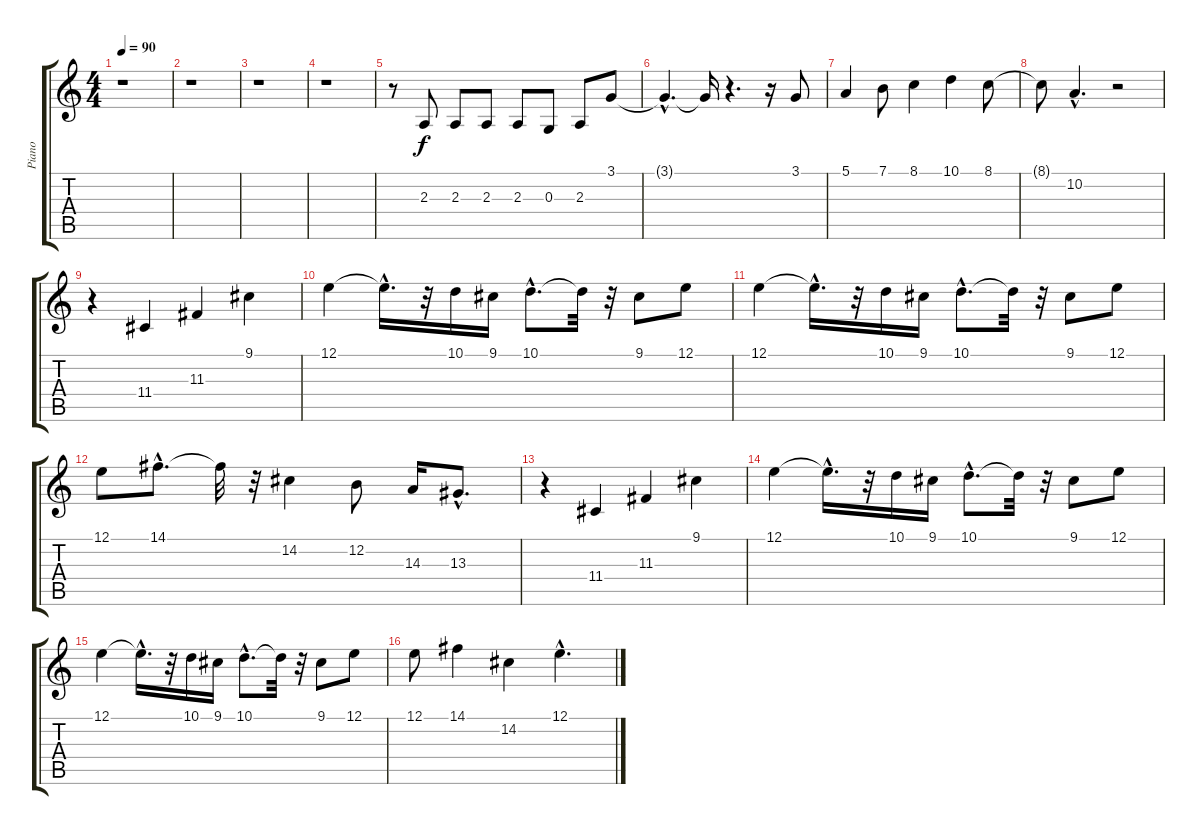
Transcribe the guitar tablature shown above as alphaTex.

\track ("Piano" "Piano") {instrument electricpiano2}
\staff {score tabs}
\tuning (E4 B3 G3 D3 A2 E2) {hide}
\ts (4 4)
\tempo 90
\clef g2
\ks c
r.1{dy f} |
r.1 |
r.1 |
r.1 |
r.8 2.3.8 2.3.8 2.3.8 2.3.8 0.3.8 2.3.8 3.1.8 |
3.1{hac t}.4{d} 3.1{t}.16 r.4{d} r.16 3.1.8 |
5.1.4 7.1.8 8.1.4 10.1.4 8.1.8 |
8.1{t}.8 10.2{hac}.4{d} r.2 |
r.4 11.4.4 11.3.4 9.1.4 |
12.1.4 12.1{hac t}.16{d} r.32 10.1.16 9.1.16 10.1{hac}.8{d} 10.1{t}.32 r.32 9.1.8 12.1.8 |
12.1.4 12.1{hac t}.16{d} r.32 10.1.16 9.1.16 10.1{hac}.8{d} 10.1{t}.32 r.32 9.1.8 12.1.8 |
12.1.8 14.1{hac}.8{d} 14.1{t}.32 r.32 14.2.4 12.2.8 14.3.16 13.3{hac}.8{d} |
r.4 11.4.4 11.3.4 9.1.4 |
12.1.4 12.1{hac t}.16{d} r.32 10.1.16 9.1.16 10.1{hac}.8{d} 10.1{t}.32 r.32 9.1.8 12.1.8 |
12.1.4 12.1{hac t}.16{d} r.32 10.1.16 9.1.16 10.1{hac}.8{d} 10.1{t}.32 r.32 9.1.8 12.1.8 |
12.1.8 14.1.4 14.2.4 12.1{hac}.4{d}
